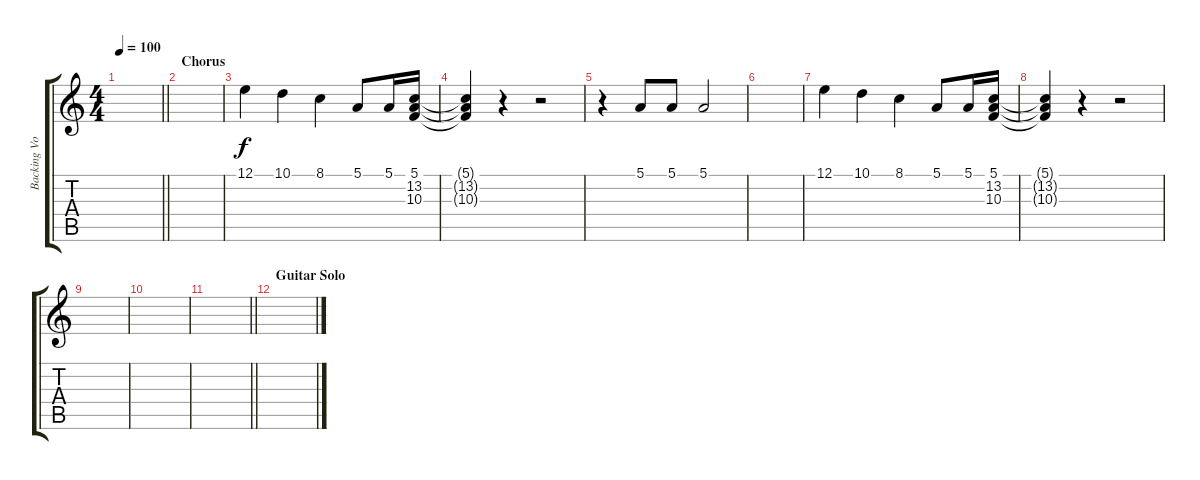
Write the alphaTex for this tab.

\track ("Backing Vocals" "Backing Vo") {instrument clarinet}
\staff {score tabs}
\tuning (E4 B3 G3 D3 A2 E2) {hide}
\ts (4 4)
\tempo 100
\clef g2
\barLineRight lightlight
\ks c
|
\section ("" "Chorus")
|
12.1.4 10.1.4 8.1.4 5.1.8 5.1.16 (5.1 13.2 10.3).16 |
(5.1{t} 13.2{t} 10.3{t}).4 r.4 r.2 |
r.4 5.1.8 5.1.8 5.1.2 |
|
12.1.4 10.1.4 8.1.4 5.1.8 5.1.16 (5.1 13.2 10.3).16 |
(5.1{t} 13.2{t} 10.3{t}).4 r.4 r.2 |
|
|
\barLineRight lightlight
|
\section ("" "Guitar Solo")
